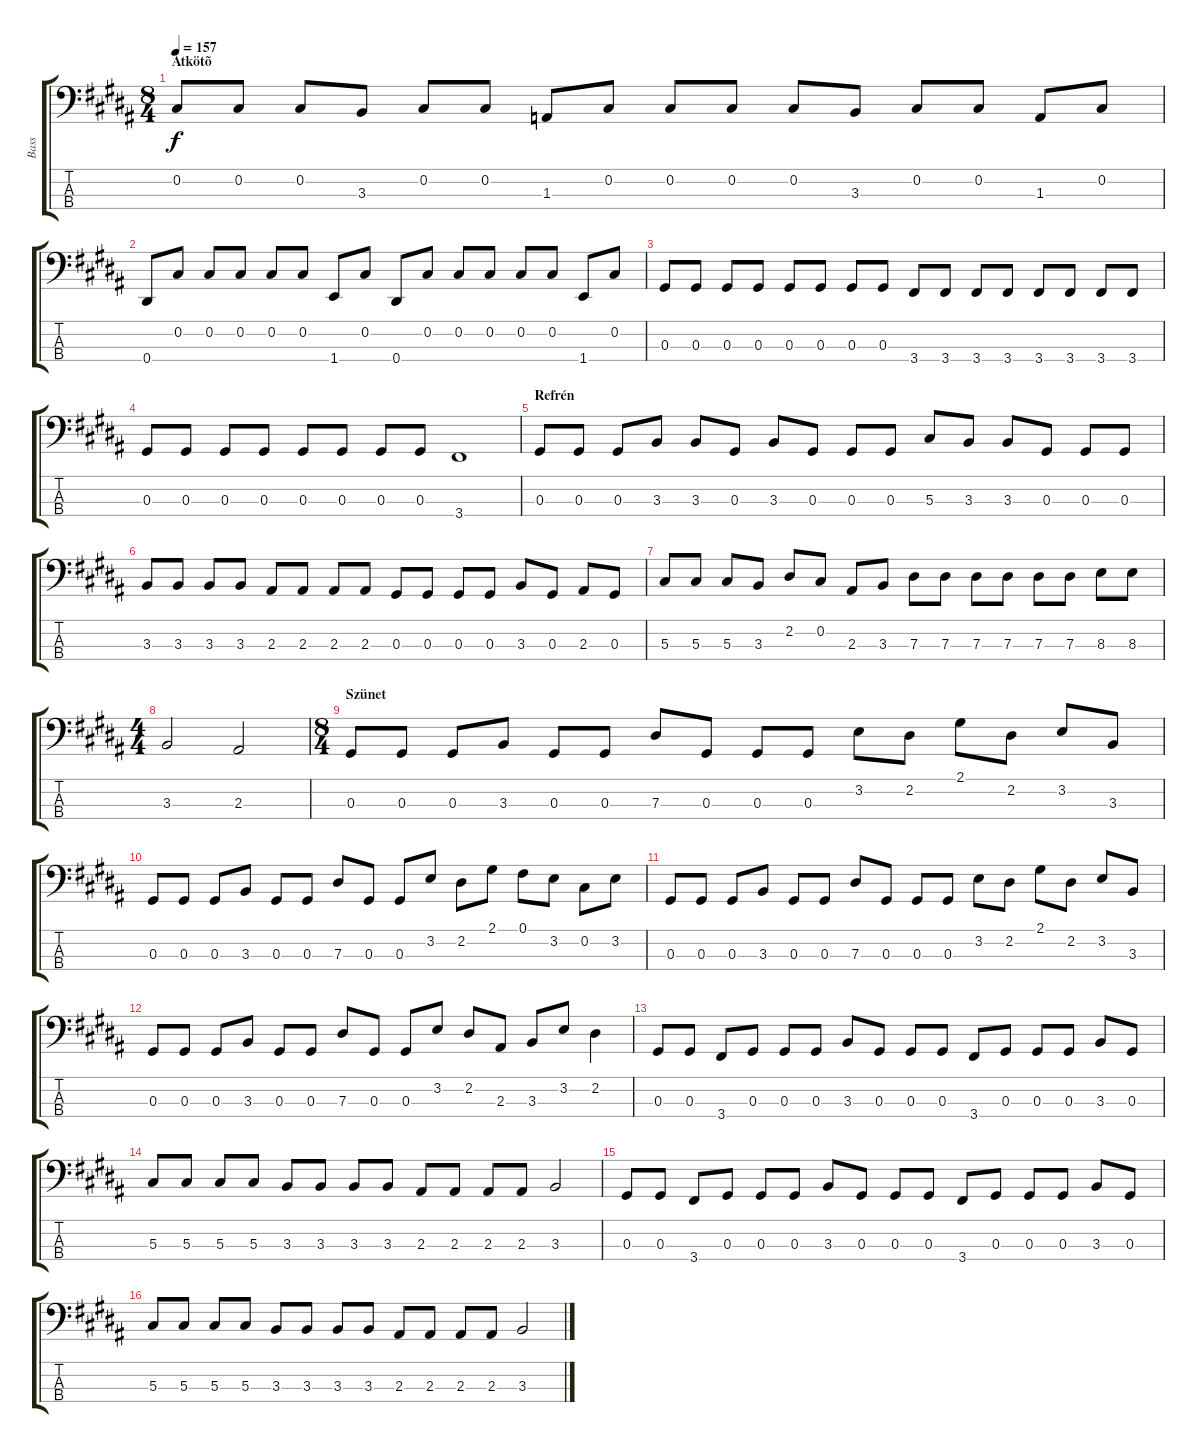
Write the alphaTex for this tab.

\track ("Bass" "Bass") {instrument electricbassfinger}
\staff {score tabs}
\tuning (Gb2 Db2 Ab1 Eb1) {hide}
\ts (8 4)
\section ("" "Átkötõ")
\tempo 157
\clef f4
\ks g#minor
0.2.8{dy f} 0.2.8 0.2.8 3.3.8 0.2.8 0.2.8 1.3.8 0.2.8 0.2.8 0.2.8 0.2.8 3.3.8 0.2.8 0.2.8 1.3.8 0.2.8 |
0.4.8 0.2.8 0.2.8 0.2.8 0.2.8 0.2.8 1.4.8 0.2.8 0.4.8 0.2.8 0.2.8 0.2.8 0.2.8 0.2.8 1.4.8 0.2.8 |
0.3.8 0.3.8 0.3.8 0.3.8 0.3.8 0.3.8 0.3.8 0.3.8 3.4.8 3.4.8 3.4.8 3.4.8 3.4.8 3.4.8 3.4.8 3.4.8 |
0.3.8 0.3.8 0.3.8 0.3.8 0.3.8 0.3.8 0.3.8 0.3.8 3.4.1 |
\section ("" "Refrén")
0.3.8 0.3.8 0.3.8 3.3.8 3.3.8 0.3.8 3.3.8 0.3.8 0.3.8 0.3.8 5.3.8 3.3.8 3.3.8 0.3.8 0.3.8 0.3.8 |
3.3.8 3.3.8 3.3.8 3.3.8 2.3.8 2.3.8 2.3.8 2.3.8 0.3.8 0.3.8 0.3.8 0.3.8 3.3.8 0.3.8 2.3.8 0.3.8 |
5.3.8 5.3.8 5.3.8 3.3.8 2.2.8 0.2.8 2.3.8 3.3.8 7.3.8 7.3.8 7.3.8 7.3.8 7.3.8 7.3.8 8.3.8 8.3.8 |
\ts (4 4)
3.3.2 2.3.2 |
\ts (8 4)
\section ("" "Szünet")
0.3.8 0.3.8 0.3.8 3.3.8 0.3.8 0.3.8 7.3.8 0.3.8 0.3.8 0.3.8 3.2.8 2.2.8 2.1.8 2.2.8 3.2.8 3.3.8 |
0.3.8 0.3.8 0.3.8 3.3.8 0.3.8 0.3.8 7.3.8 0.3.8 0.3.8 3.2.8 2.2.8 2.1.8 0.1.8 3.2.8 0.2.8 3.2.8 |
0.3.8 0.3.8 0.3.8 3.3.8 0.3.8 0.3.8 7.3.8 0.3.8 0.3.8 0.3.8 3.2.8 2.2.8 2.1.8 2.2.8 3.2.8 3.3.8 |
0.3.8 0.3.8 0.3.8 3.3.8 0.3.8 0.3.8 7.3.8 0.3.8 0.3.8 3.2.8 2.2.8 2.3.8 3.3.8 3.2.8 2.2.4 |
0.3.8 0.3.8 3.4.8 0.3.8 0.3.8 0.3.8 3.3.8 0.3.8 0.3.8 0.3.8 3.4.8 0.3.8 0.3.8 0.3.8 3.3.8 0.3.8 |
5.3.8 5.3.8 5.3.8 5.3.8 3.3.8 3.3.8 3.3.8 3.3.8 2.3.8 2.3.8 2.3.8 2.3.8 3.3.2 |
0.3.8 0.3.8 3.4.8 0.3.8 0.3.8 0.3.8 3.3.8 0.3.8 0.3.8 0.3.8 3.4.8 0.3.8 0.3.8 0.3.8 3.3.8 0.3.8 |
5.3.8 5.3.8 5.3.8 5.3.8 3.3.8 3.3.8 3.3.8 3.3.8 2.3.8 2.3.8 2.3.8 2.3.8 3.3.2
